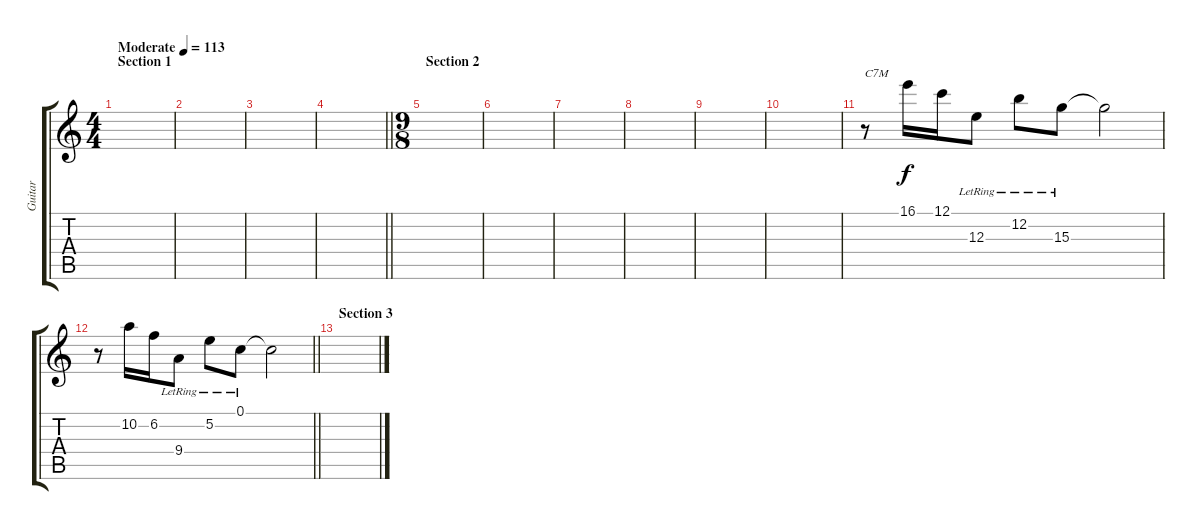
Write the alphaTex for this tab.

\track ("Guitar" "Guitar") {instrument electricguitarjazz}
\staff {score tabs}
\tuning (C4 B3 E3 C3 G2 C2) {hide}
\ts (4 4)
\section ("" "Section 1")
\tempo (113 "Moderate")
\clef g2
\ks c
|
|
|
\barLineRight lightlight
|
\ts (9 8)
\section ("" "Section 2")
|
|
|
|
|
|
r.8{txt "C7M"} 16.1.16 12.1.16 12.3{lr}.8 12.2{lr}.8 15.3{lr}.8 15.3{t}.2 |
\barLineRight lightlight
r.8 10.2.16 6.2.16 9.4{lr}.8 5.2{lr}.8 0.1{lr}.8 0.1{t}.2 |
\section ("" "Section 3")
